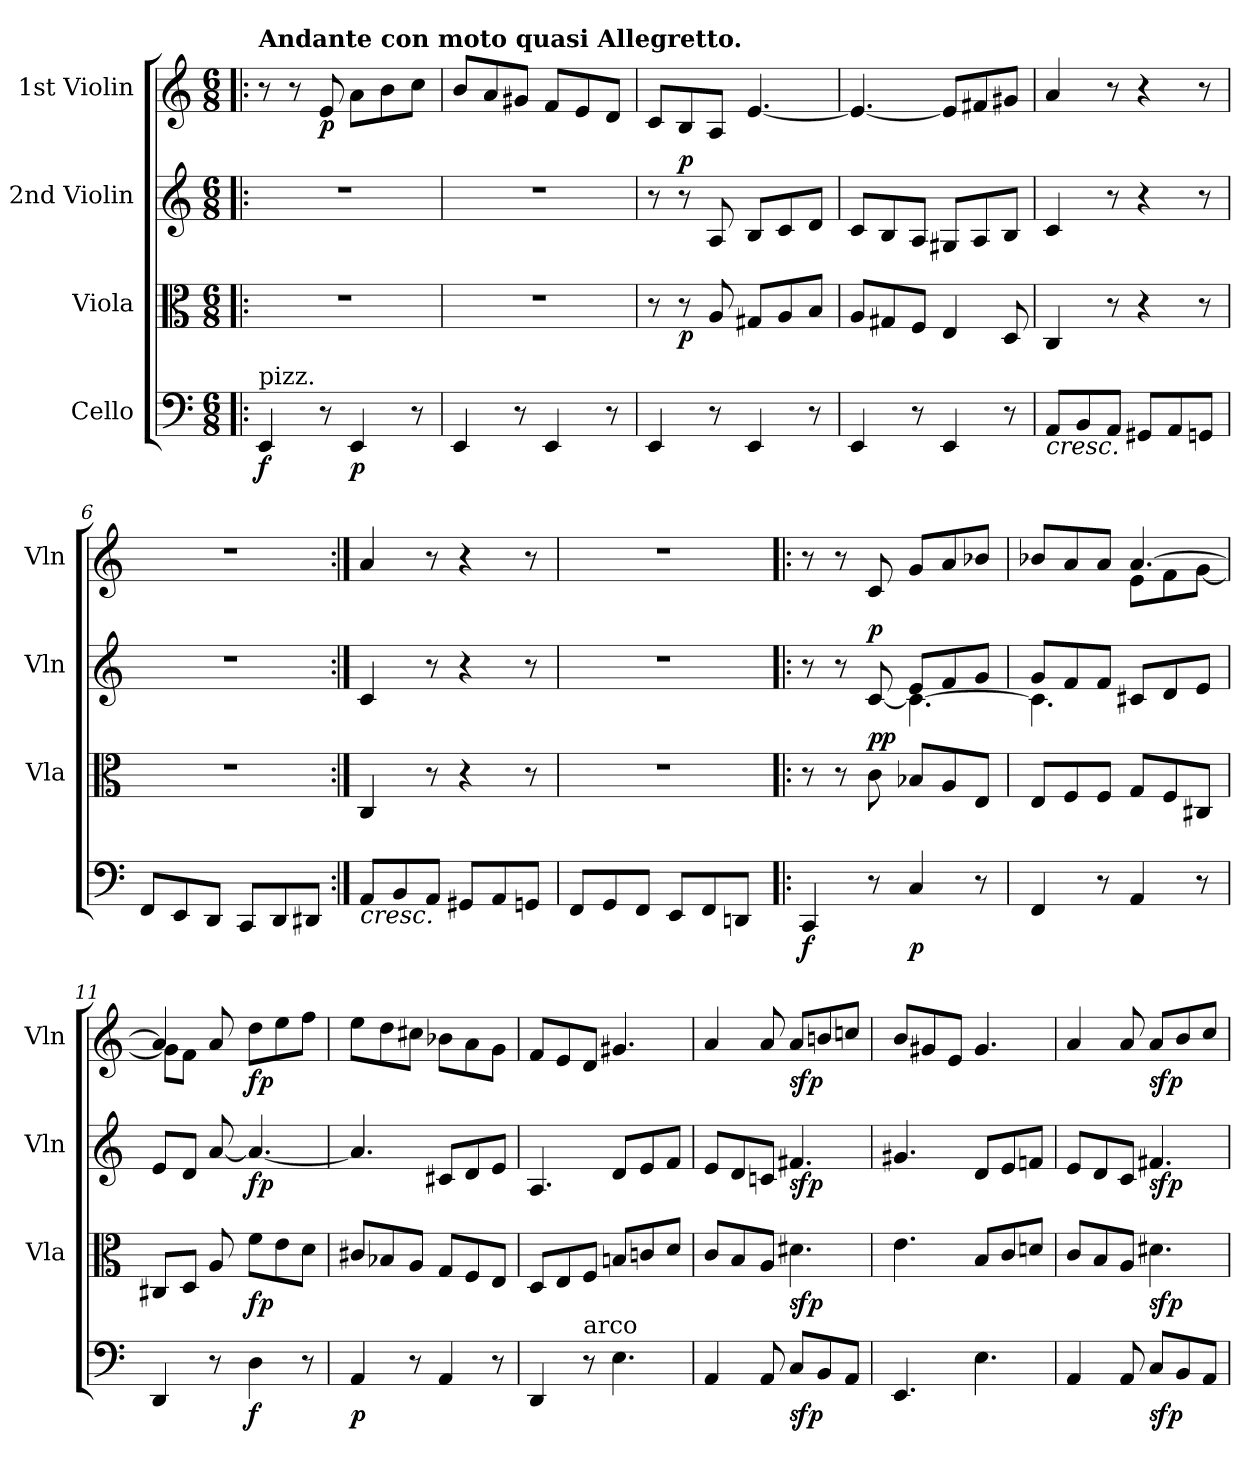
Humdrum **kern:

**kern	**dynam	**kern	**dynam	**kern	**dynam	**kern	**dynam
*part4	*part4	*part3	*part3	*part2	*part2	*part1	*part1
*staff4	*staff4	*staff3	*staff3	*staff2	*staff2	*staff1	*staff1
*I"Cello	*	*I"Viola	*	*I"2nd Violin	*	*I"1st Violin	*
*	*	*I'Vla	*	*I'Vln	*	*I'Vln	*
*clefF4	*	*clefC3	*	*clefG2	*	*clefG2	*
*k[]	*	*k[]	*	*k[]	*	*k[]	*
*M6/8	*	*M6/8	*	*M6/8	*	*M6/8	*
=1!|:	=1!|:	=1!|:	=1!|:	=1!|:	=1!|:	=1!|:	=1!|:
!	!	!	!	!	!	!LO:TX:a:B:t=Andante con moto quasi Allegretto.	!
!LO:TX:a:t=pizz.	!	!	!	!	!	!	!
!	!LO:DY:b	!	!	!	!	!	!
4EE/	f	2.r	.	2.r	.	8r	.
.	.	.	.	.	.	8r	.
!	!	!	!	!	!	!	!LO:DY:b
8r	.	.	.	.	.	8e/	p
!	!LO:DY:b	!	!	!	!	!	!
4EE/	p	.	.	.	.	8a\L	.
.	.	.	.	.	.	8b\	.
8r	.	.	.	.	.	8cc\J	.
=2	=2	=2	=2	=2	=2	=2	=2
4EE/	.	2.r	.	2.r	.	8b/L	.
.	.	.	.	.	.	8a/	.
8r	.	.	.	.	.	8g#X/J	.
4EE/	.	.	.	.	.	8f/L	.
.	.	.	.	.	.	8e/	.
8r	.	.	.	.	.	8d/J	.
=3	=3	=3	=3	=3	=3	=3	=3
4EE/	.	8r	.	8r	.	8c/L	.
!	!	!	!LO:DY:b	!	!LO:DY:a	!	!
.	.	8r	p	8r	p	8B/	.
8r	.	8A/	.	8A/	.	8A/J	.
4EE/	.	8G#X/L	.	8B/L	.	[4.e/	.
.	.	8A/	.	8c/	.	.	.
8r	.	8B/J	.	8d/J	.	.	.
=4	=4	=4	=4	=4	=4	=4	=4
4EE/	.	8A/L	.	8c/L	.	4.e/_	.
.	.	8G#X/	.	8B/	.	.	.
8r	.	8F/J	.	8A/J	.	.	.
4EE/	.	4E/	.	8G#X/L	.	8e/L]	.
.	.	.	.	8A/	.	8f#X/	.
8r	.	8D/	.	8B/J	.	8g#X/J	.
=5	=5	=5	=5	=5	=5	=5	=5
!LO:TX:b:i:t=cresc.	!	!	!	!	!	!	!
8AA/L	.	4C/	.	4c/	.	4a/	.
8BB/	.	.	.	.	.	.	.
8AA/J	.	8r	.	8r	.	8r	.
8GG#X/L	.	4r	.	4r	.	4r	.
8AA/	.	.	.	.	.	.	.
8GGn/J	.	8r	.	8r	.	8r	.
!!LO:LB:g=z
=6	=6	=6	=6	=6	=6	=6	=6
8FF/L	.	2.r	.	2.r	.	2.r	.
8EE/	.	.	.	.	.	.	.
8DD/J	.	.	.	.	.	.	.
8CC/L	.	.	.	.	.	.	.
8DD/	.	.	.	.	.	.	.
8DD#X/J	.	.	.	.	.	.	.
=7:|!	=7:|!	=7:|!	=7:|!	=7:|!	=7:|!	=7:|!	=7:|!
!LO:TX:b:i:t=cresc.	!	!	!	!	!	!	!
8AA/L	.	4C/	.	4c/	.	4a/	.
8BB/	.	.	.	.	.	.	.
8AA/J	.	8r	.	8r	.	8r	.
8GG#X/L	.	4r	.	4r	.	4r	.
8AA/	.	.	.	.	.	.	.
8GGn/J	.	8r	.	8r	.	8r	.
=8	=8	=8	=8	=8	=8	=8	=8
8FF/L	.	2.r	.	2.r	.	2.r	.
8GG/	.	.	.	.	.	.	.
8FF/J	.	.	.	.	.	.	.
8EE/L	.	.	.	.	.	.	.
8FF/	.	.	.	.	.	.	.
8DDn/J	.	.	.	.	.	.	.
!!LO:LB:g=z
=9!|:	=9!|:	=9!|:	=9!|:	=9!|:	=9!|:	=9!|:	=9!|:
*	*	*	*	*^	*	*	*
!	!LO:DY:b	!	!	!	!	!	!	!
4CC/	f	8r	.	8r	4.ryy	.	8r	.
.	.	8r	.	8r	.	.	8r	.
!	!	!	!LO:DY:b	!	!	!	!	!
!	!	!	!LO:DY:n=1:a	!	!	!LO:DY:a	!	!
8r	.	8c\	p p	[8c/	.	p	8c/	.
!	!LO:DY:b	!	!	!	!	!	!	!
4C/	p	8B-X/L	.	4.c\_	8e/L	.	8g/L	.
.	.	8A/	.	.	8f/	.	8a/	.
8r	.	8E/J	.	.	8g/J	.	8b-X/J	.
=10	=10	=10	=10	=10	=10	=10	=10	=10
*	*	*	*	*	*	*	*^	*
4FF/	.	8E/L	.	4.c\]	8g/L	.	8b-X/L	4.ryy	.
.	.	8F/	.	.	8f/	.	8a/	.	.
8r	.	8F/J	.	.	8f/J	.	8a/J	.	.
4AA/	.	8G/L	.	8c#X/L	4.ryy	.	[4.a/	8e\L	.
.	.	8F/	.	8d/	.	.	.	8f\	.
8r	.	8C#X/J	.	8e/J	.	.	.	[8g\J	.
*	*	*	*	*v	*v	*	*	*	*
=11	=11	=11	=11	=11	=11	=11	=11	=11
4DD/	.	8C#X/L	.	8e/L	.	4a/]	8g\L]	.
.	.	8D/J	.	8d/J	.	.	8f\J	.
8r	.	8A/	.	[8a/	.	8a/	2ryy	.
!	!LO:DY:b	!	!LO:DY:b	!	!LO:DY:b	!	!	!LO:DY:b
4D\	f	8f\L	fp	4.a/_	fp	8dd\L	.	fp
.	.	8e\	.	.	.	8ee\	.	.
8r	.	8d\J	.	.	.	8ff\J	.	.
*	*	*	*	*	*	*v	*v	*
=12	=12	=12	=12	=12	=12	=12	=12
!	!LO:DY:b	!	!	!	!	!	!
4AA/	p	8c#X/L	.	4.a/]	.	8ee\L	.
.	.	8B-X/	.	.	.	8dd\	.
8r	.	8A/J	.	.	.	8cc#X\J	.
4AA/	.	8G/L	.	8c#X/L	.	8b-X\L	.
.	.	8F/	.	8d/	.	8a\	.
8r	.	8E/J	.	8e/J	.	8g\J	.
=13	=13	=13	=13	=13	=13	=13	=13
4DD/	.	8D/L	.	4.A/	.	8f/L	.
.	.	8E/	.	.	.	8e/	.
!LO:TX:a:t=arco	!	!	!	!	!	!	!
8r	.	8F/J	.	.	.	8d/J	.
4.E\	.	8Bn/L	.	8d/L	.	4.g#X/	.
.	.	8cn/	.	8e/	.	.	.
.	.	8d/J	.	8f/J	.	.	.
!!LO:PB:g=z
=14	=14	=14	=14	=14	=14	=14	=14
4AA/	.	8c/L	.	8e/L	.	4a/	.
.	.	8B/	.	8d/	.	.	.
8AA/	.	8A/J	.	8cn/J	.	8a/	.
!	!LO:DY:b	!	!LO:DY:b	!	!LO:DY:b	!	!LO:DY:b
8C/L	sfp	4.d#X\	sfp	4.f#X/	sfp	8a/L	sfp
8BB/	.	.	.	.	.	8bn/	.
8AA/J	.	.	.	.	.	8ccn/J	.
=15	=15	=15	=15	=15	=15	=15	=15
4.EE/	.	4.e\	.	4.g#X/	.	8b/L	.
.	.	.	.	.	.	8g#X/	.
.	.	.	.	.	.	8e/J	.
4.E\	.	8B/L	.	8d/L	.	4.g#/	.
.	.	8c/	.	8e/	.	.	.
.	.	8dn/J	.	8fn/J	.	.	.
=16	=16	=16	=16	=16	=16	=16	=16
4AA/	.	8c/L	.	8e/L	.	4a/	.
.	.	8B/	.	8d/	.	.	.
8AA/	.	8A/J	.	8c/J	.	8a/	.
!	!LO:DY:b	!	!LO:DY:b	!	!LO:DY:b	!	!LO:DY:b
8C/L	sfp	4.d#X\	sfp	4.f#X/	sfp	8a/L	sfp
8BB/	.	.	.	.	.	8b/	.
8AA/J	.	.	.	.	.	8cc/J	.
=	=	=	=	=	=	=	=
*-	*-	*-	*-	*-	*-	*-	*-
